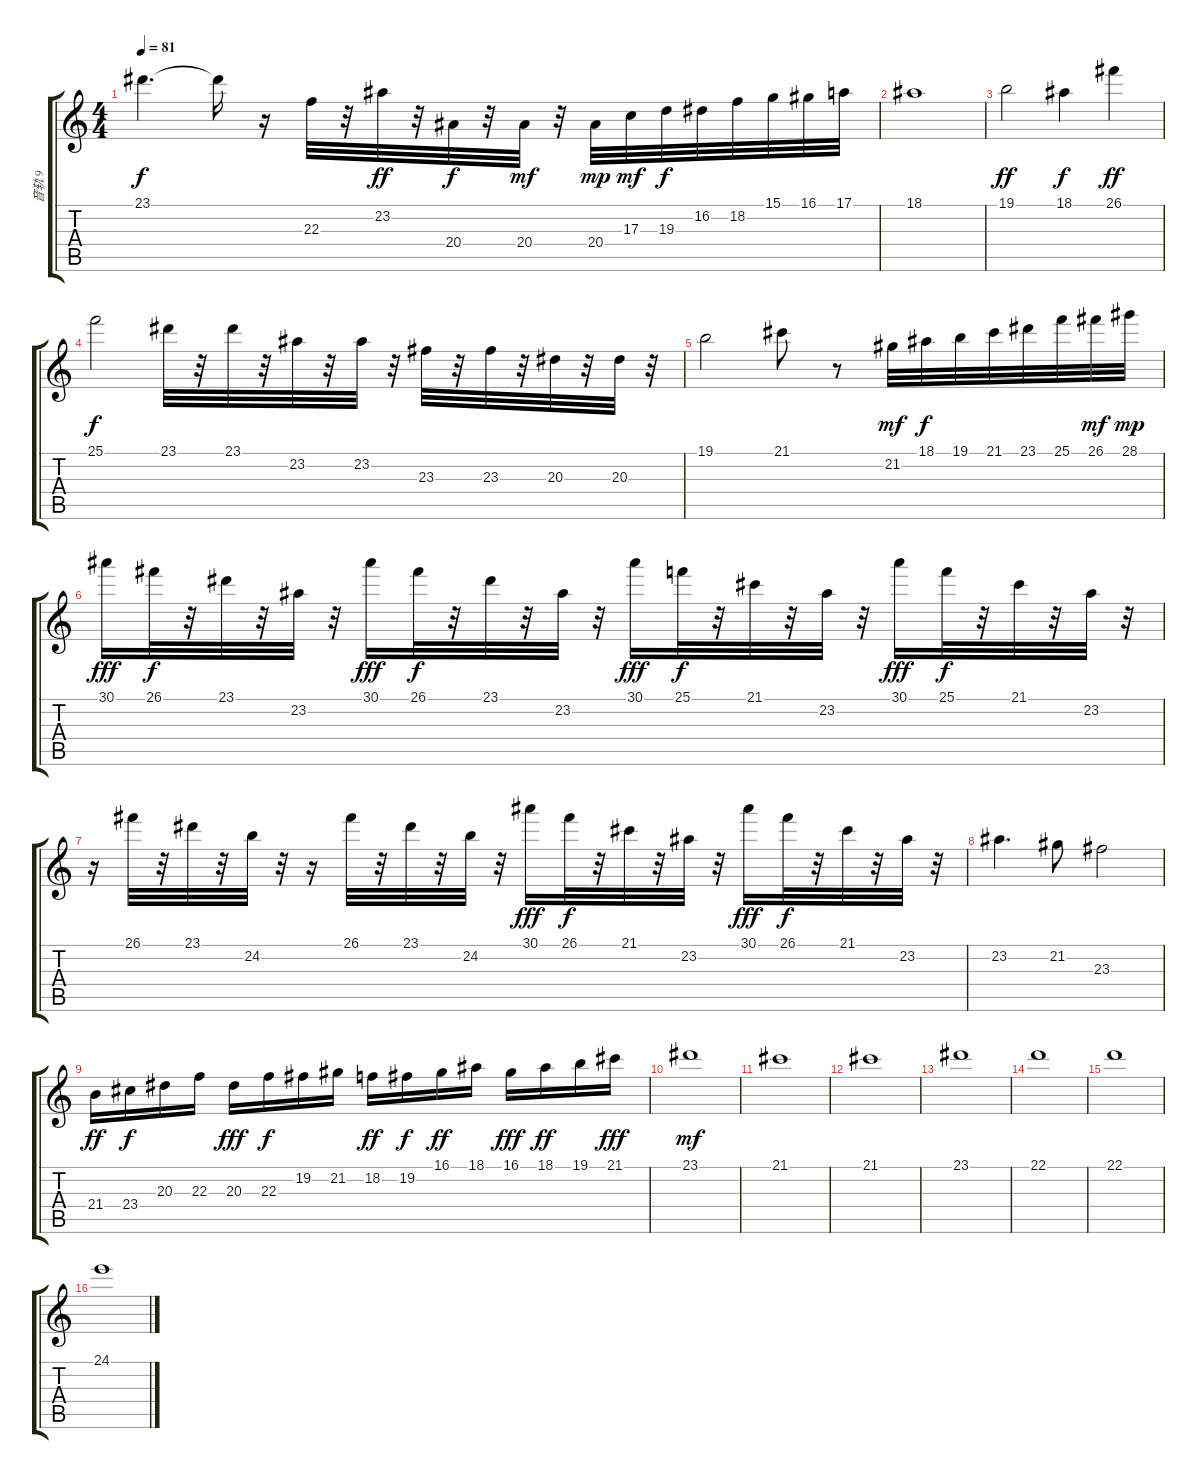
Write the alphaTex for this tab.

\track ("音轨 9" "音轨 9") {instrument stringensemble1}
\staff {score tabs}
\tuning (E4 B3 G3 D3 A2 E2) {hide}
\ts (4 4)
\tempo 81
\clef g2
\ks c
23.1.4{d dy f} 23.1{t}.16 r.16 22.3.32 r.32 23.2.32{dy ff} r.32 20.4.32{dy f} r.32 20.4.32{dy mf} r.32 20.4.32{dy mp} 17.3.32{dy mf} 19.3.32{dy f} 16.2.32 18.2.32 15.1.32 16.1.32 17.1.32 |
18.1.1 |
19.1.2{dy ff} 18.1.4{dy f} 26.1.4{dy ff} |
25.1.2{dy f} 23.1.32 r.32 23.1.32 r.32 23.2.32 r.32 23.2.32 r.32 23.3.32 r.32 23.3.32 r.32 20.3.32 r.32 20.3.32 r.32 |
19.1.2 21.1.8 r.8 21.2.32{dy mf} 18.1.32{dy f} 19.1.32 21.1.32 23.1.32 25.1.32 26.1.32{dy mf} 28.1.32{dy mp} |
30.1.16{dy fff} 26.1.32{dy f} r.32 23.1.32 r.32 23.2.32 r.32 30.1.16{dy fff} 26.1.32{dy f} r.32 23.1.32 r.32 23.2.32 r.32 30.1.16{dy fff} 25.1.32{dy f} r.32 21.1.32 r.32 23.2.32 r.32 30.1.16{dy fff} 25.1.32{dy f} r.32 21.1.32 r.32 23.2.32 r.32 |
r.16 26.1.32 r.32 23.1.32 r.32 24.2.32 r.32 r.16 26.1.32 r.32 23.1.32 r.32 24.2.32 r.32 30.1.16{dy fff} 26.1.32{dy f} r.32 21.1.32 r.32 23.2.32 r.32 30.1.16{dy fff} 26.1.32{dy f} r.32 21.1.32 r.32 23.2.32 r.32 |
23.2.4{d} 21.2.8 23.3.2 |
21.4.16{dy ff} 23.4.16{dy f} 20.3.16 22.3.16 20.3.16{dy fff} 22.3.16{dy f} 19.2.16 21.2.16 18.2.16{dy ff} 19.2.16{dy f} 16.1.16{dy ff} 18.1.16 16.1.16{dy fff} 18.1.16{dy ff} 19.1.16 21.1.16{dy fff} |
23.1.1{dy mf} |
21.1.1 |
21.1.1 |
23.1.1 |
22.1.1 |
22.1.1 |
24.1.1
